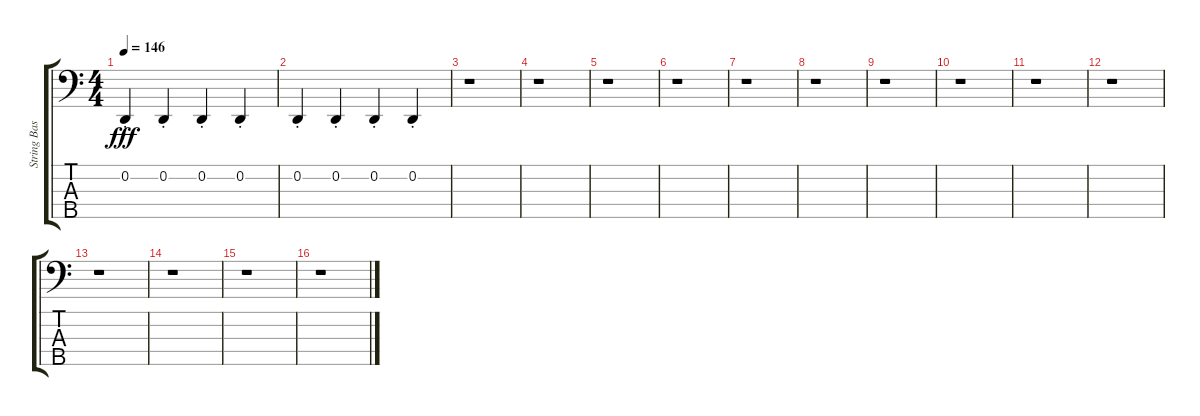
\track ("String Bass" "String Bas") {instrument stringensemble1}
\staff {score tabs}
\tuning (G2 D2 A1 E1 B0) {hide}
\ts (4 4)
\tempo 146
\clef f4
\ks c
0.2{st}.4{dy fff} 0.2{st}.4 0.2{st}.4 0.2{st}.4 |
0.2{st}.4 0.2{st}.4 0.2{st}.4 0.2{st}.4 |
r.1 |
r.1 |
r.1 |
r.1 |
r.1 |
r.1 |
r.1 |
r.1 |
r.1 |
r.1 |
r.1 |
r.1 |
r.1 |
r.1
